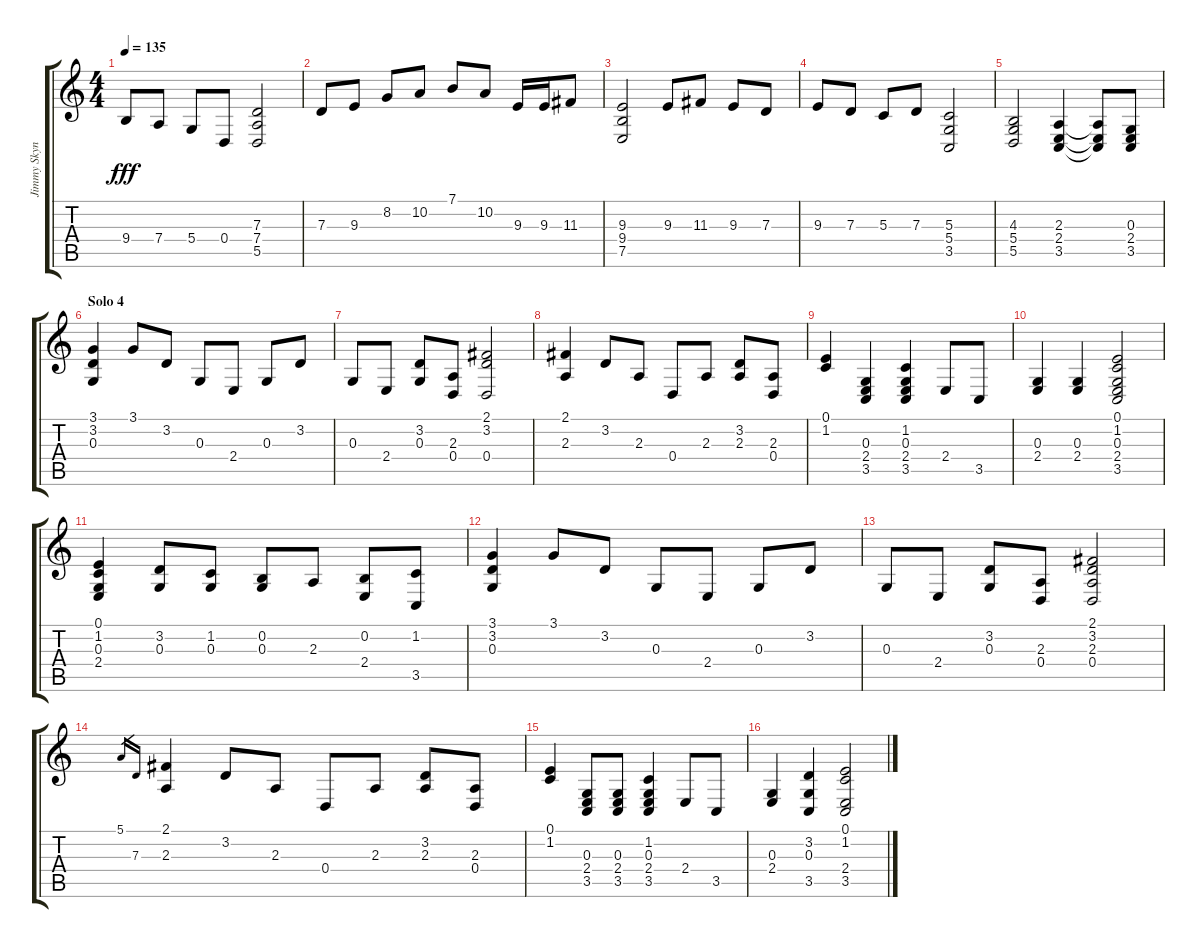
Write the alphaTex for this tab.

\track ("Jimmy Skynyrd" "Jimmy Skyn") {instrument electricgrandpiano}
\staff {score tabs}
\tuning (E4 B3 G3 D3 A2 E2) {hide}
\ts (4 4)
\tempo 135
\clef g2
\ks c
9.4.8{dy fff} 7.4.8 5.4.8 0.4.8 (7.3 7.4 5.5).2 |
7.3.8 9.3.8 8.2.8 10.2.8 7.1.8 10.2.8 9.3.16 9.3.16 11.3.8 |
(9.3 9.4 7.5).2 9.3.8 11.3.8 9.3.8 7.3.8 |
9.3.8 7.3.8 5.3.8 7.3.8 (5.3 5.4 3.5).2 |
(4.3 5.4 5.5).2 (2.3 2.4 3.5).4 (2.3{t} 2.4{t} 3.5{t}).8 (0.3 2.4 3.5).8 |
\section ("" "Solo 4")
(3.1 3.2 0.3).4{volume 12} 3.1.8 3.2.8 0.3.8 2.4.8 0.3.8 3.2.8 |
0.3.8 2.4.8 (3.2 0.3).8 (2.3 0.4).8 (2.1 3.2 0.4).2 |
(2.1 2.3).4 3.2.8 2.3.8 0.4.8 2.3.8 (3.2 2.3).8 (2.3 0.4).8 |
(0.1 1.2).4 (0.3 2.4 3.5).4 (1.2 0.3 2.4 3.5).4 2.4.8 3.5.8 |
(0.3 2.4).4 (0.3 2.4).4 (0.1 1.2 0.3 2.4 3.5).2 |
(0.1 1.2 0.3 2.4).4 (3.2 0.3).8 (1.2 0.3).8 (0.2 0.3).8 2.3.8 (0.2 2.4).8 (1.2 3.5).8 |
(3.1 3.2 0.3).4 3.1.8 3.2.8 0.3.8 2.4.8 0.3.8 3.2.8 |
0.3.8 2.4.8 (3.2 0.3).8 (2.3 0.4).8 (2.1 3.2 2.3 0.4).2 |
5.1.16{gr} 7.3.16{gr} (2.1 2.3).4 3.2.8 2.3.8 0.4.8 2.3.8 (3.2 2.3).8 (2.3 0.4).8 |
(0.1 1.2).4 (0.3 2.4 3.5).8 (0.3 2.4 3.5).8 (1.2 0.3 2.4 3.5).4 2.4.8 3.5.8 |
(0.3 2.4).4 (3.2 0.3 3.5).4 (0.1 1.2 2.4 3.5).2
